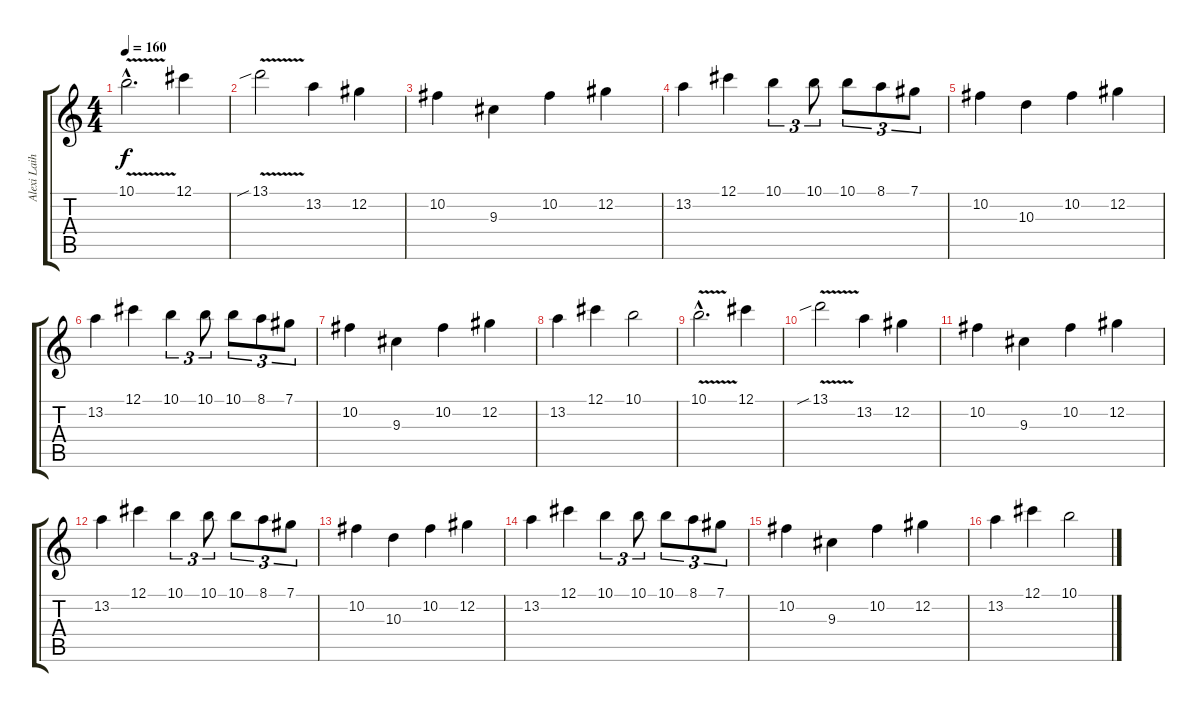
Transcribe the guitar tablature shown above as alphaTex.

\track ("Alexi Laiho" "Alexi Laih") {instrument distortionguitar}
\staff {score tabs}
\tuning (Db4 Ab3 E3 B2 Gb2 Db2) {hide}
\ts (4 4)
\tempo 160
\clef g2
\ks c
10.1{v hac}.2{d dy f} 12.1.4 |
13.1{v sib}.2 13.2.4 12.2.4 |
10.2.4 9.3.4 10.2.4 12.2.4 |
13.2.4 12.1.4 10.1.4{tu (3 2)} 10.1.8{tu (3 2)} 10.1.8{tu (3 2)} 8.1.8{tu (3 2)} 7.1.8{tu (3 2)} |
10.2.4 10.3.4 10.2.4 12.2.4 |
13.2.4 12.1.4 10.1.4{tu (3 2)} 10.1.8{tu (3 2)} 10.1.8{tu (3 2)} 8.1.8{tu (3 2)} 7.1.8{tu (3 2)} |
10.2.4 9.3.4 10.2.4 12.2.4 |
13.2.4 12.1.4 10.1.2 |
10.1{v hac}.2{d} 12.1.4 |
13.1{v sib}.2 13.2.4 12.2.4 |
10.2.4 9.3.4 10.2.4 12.2.4 |
13.2.4 12.1.4 10.1.4{tu (3 2)} 10.1.8{tu (3 2)} 10.1.8{tu (3 2)} 8.1.8{tu (3 2)} 7.1.8{tu (3 2)} |
10.2.4 10.3.4 10.2.4 12.2.4 |
13.2.4 12.1.4 10.1.4{tu (3 2)} 10.1.8{tu (3 2)} 10.1.8{tu (3 2)} 8.1.8{tu (3 2)} 7.1.8{tu (3 2)} |
10.2.4 9.3.4 10.2.4 12.2.4 |
13.2.4 12.1.4 10.1.2
